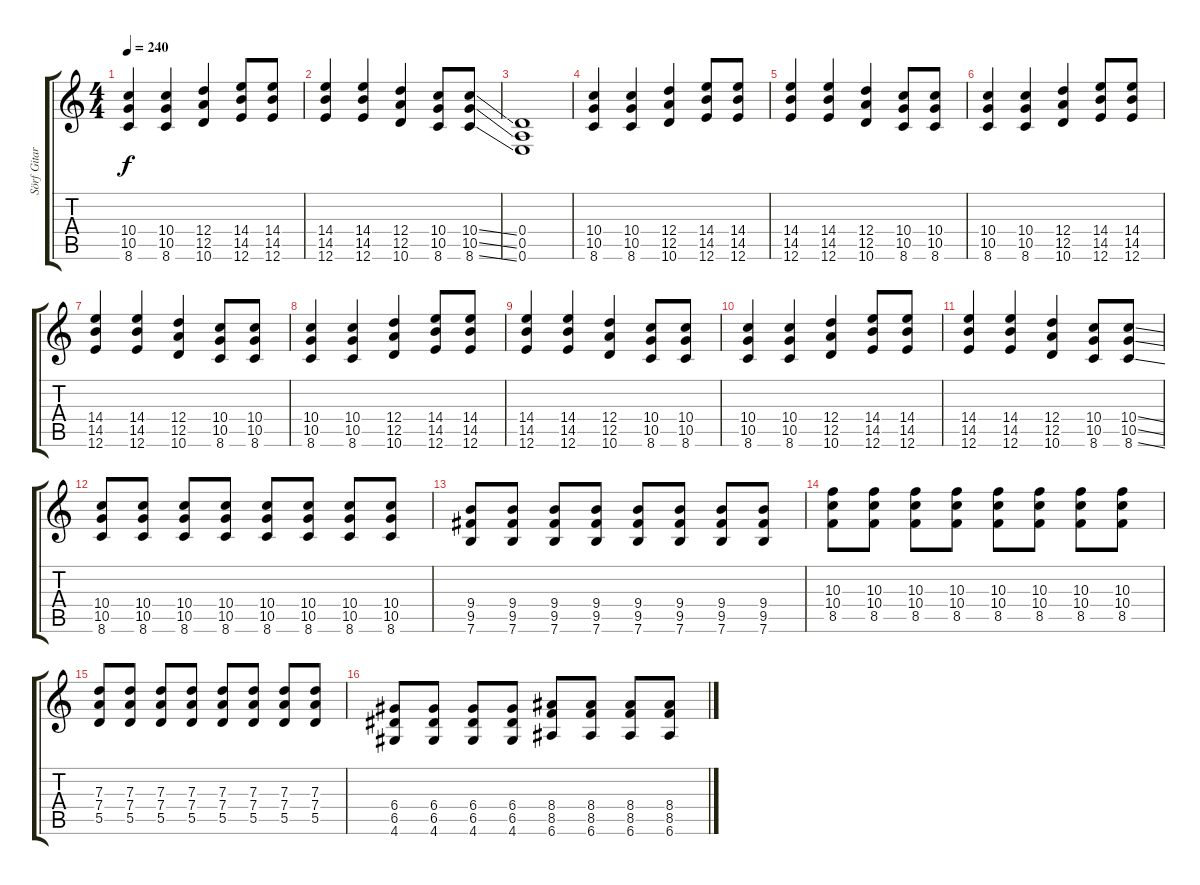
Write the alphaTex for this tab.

\track ("Sörf Gitar" "Sörf Gitar") {instrument distortionguitar}
\staff {score tabs}
\tuning (E4 B3 G3 D3 A2 E2) {hide}
\ts (4 4)
\tempo 240
\clef g2
\ks c
(10.4 10.5 8.6).4{dy f} (10.4 10.5 8.6).4 (12.4 12.5 10.6).4 (14.4 14.5 12.6).8 (14.4 14.5 12.6).8 |
(14.4 14.5 12.6).4 (14.4 14.5 12.6).4 (12.4 12.5 10.6).4 (10.4 10.5 8.6).8 (10.4{ss} 10.5{ss} 8.6{ss}).8 |
(0.4 0.5 0.6).1{volume 9} |
(10.4 10.5 8.6).4 (10.4 10.5 8.6).4 (12.4 12.5 10.6).4 (14.4 14.5 12.6).8 (14.4 14.5 12.6).8 |
(14.4 14.5 12.6).4 (14.4 14.5 12.6).4 (12.4 12.5 10.6).4 (10.4 10.5 8.6).8 (10.4 10.5 8.6).8 |
(10.4 10.5 8.6).4 (10.4 10.5 8.6).4 (12.4 12.5 10.6).4 (14.4 14.5 12.6).8 (14.4 14.5 12.6).8 |
(14.4 14.5 12.6).4 (14.4 14.5 12.6).4 (12.4 12.5 10.6).4 (10.4 10.5 8.6).8 (10.4 10.5 8.6).8 |
(10.4 10.5 8.6).4 (10.4 10.5 8.6).4 (12.4 12.5 10.6).4 (14.4 14.5 12.6).8 (14.4 14.5 12.6).8 |
(14.4 14.5 12.6).4 (14.4 14.5 12.6).4 (12.4 12.5 10.6).4 (10.4 10.5 8.6).8 (10.4 10.5 8.6).8 |
(10.4 10.5 8.6).4 (10.4 10.5 8.6).4 (12.4 12.5 10.6).4 (14.4 14.5 12.6).8 (14.4 14.5 12.6).8 |
(14.4 14.5 12.6).4 (14.4 14.5 12.6).4 (12.4 12.5 10.6).4 (10.4 10.5 8.6).8 (10.4{ss} 10.5{ss} 8.6{ss}).8 |
(10.4 10.5 8.6).8{volume 13} (10.4 10.5 8.6).8 (10.4 10.5 8.6).8 (10.4 10.5 8.6).8 (10.4 10.5 8.6).8 (10.4 10.5 8.6).8 (10.4 10.5 8.6).8 (10.4 10.5 8.6).8 |
(9.4 9.5 7.6).8 (9.4 9.5 7.6).8 (9.4 9.5 7.6).8 (9.4 9.5 7.6).8 (9.4 9.5 7.6).8 (9.4 9.5 7.6).8 (9.4 9.5 7.6).8 (9.4 9.5 7.6).8 |
(10.3 10.4 8.5).8 (10.3 10.4 8.5).8 (10.3 10.4 8.5).8 (10.3 10.4 8.5).8 (10.3 10.4 8.5).8 (10.3 10.4 8.5).8 (10.3 10.4 8.5).8 (10.3 10.4 8.5).8 |
(7.3 7.4 5.5).8 (7.3 7.4 5.5).8 (7.3 7.4 5.5).8 (7.3 7.4 5.5).8 (7.3 7.4 5.5).8 (7.3 7.4 5.5).8 (7.3 7.4 5.5).8 (7.3 7.4 5.5).8 |
(6.4 6.5 4.6).8 (6.4 6.5 4.6).8 (6.4 6.5 4.6).8 (6.4 6.5 4.6).8 (8.4 8.5 6.6).8 (8.4 8.5 6.6).8 (8.4 8.5 6.6).8 (8.4 8.5 6.6).8
